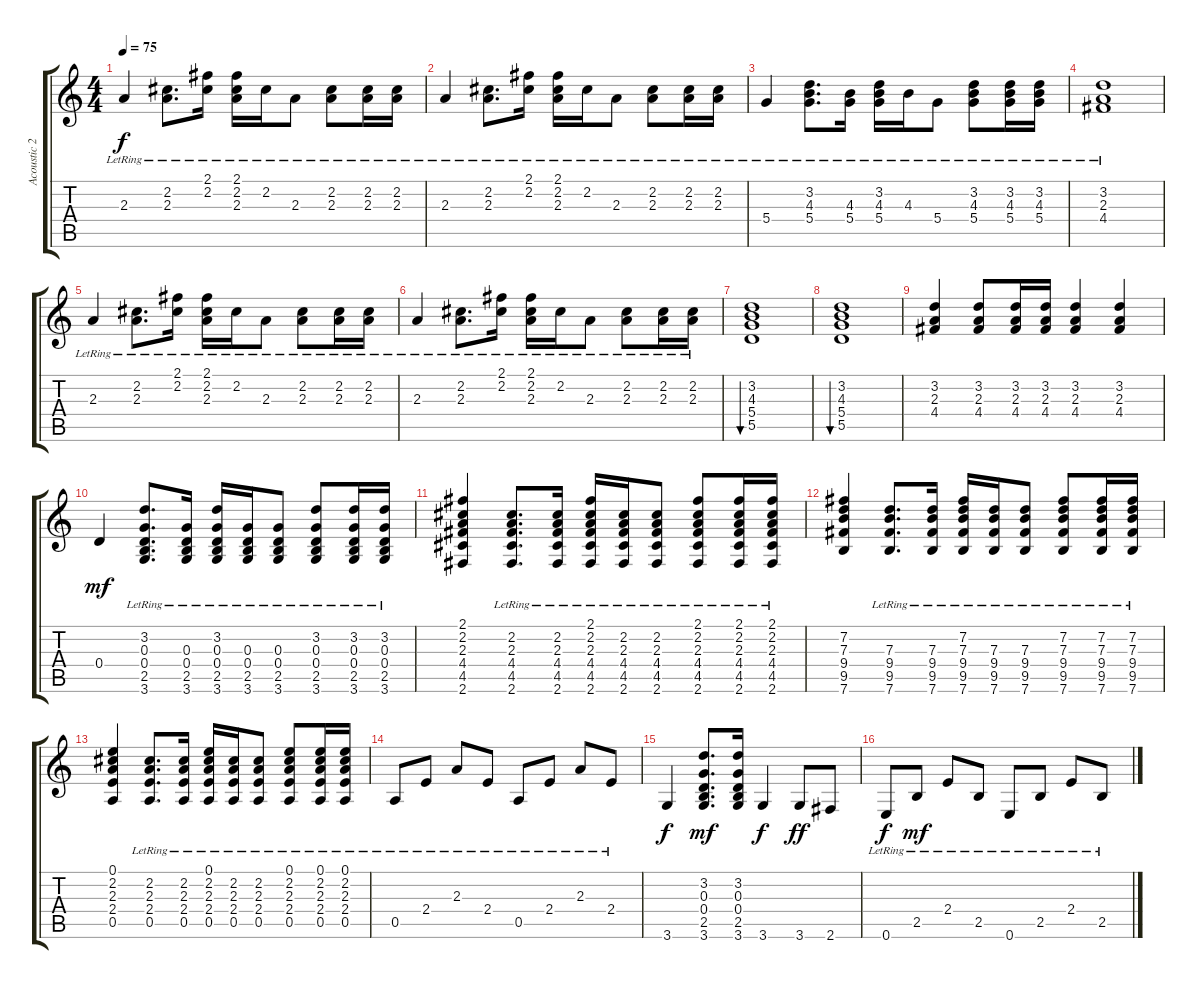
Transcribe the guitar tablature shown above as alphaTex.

\track ("Acoustic 2" "Acoustic 2") {instrument acousticguitarsteel}
\staff {score tabs}
\tuning (E4 B3 G3 D3 A2 E2) {hide}
\ts (4 4)
\tempo 75
\clef g2
\ks c
2.3{lr}.4{dy f} (2.2{lr} 2.3{lr}).8{d} (2.1{lr} 2.2{lr}).16 (2.1{lr} 2.2{lr} 2.3{lr}).16 2.2{lr}.16 2.3{lr}.8 (2.2{lr} 2.3{lr}).8 (2.2{lr} 2.3{lr}).16 (2.2{lr} 2.3{lr}).16 |
2.3{lr}.4 (2.2{lr} 2.3{lr}).8{d} (2.1{lr} 2.2{lr}).16 (2.1{lr} 2.2{lr} 2.3{lr}).16 2.2{lr}.16 2.3{lr}.8 (2.2{lr} 2.3{lr}).8 (2.2{lr} 2.3{lr}).16 (2.2{lr} 2.3{lr}).16 |
5.4{lr}.4 (3.2{lr} 4.3{lr} 5.4{lr}).8{d} (4.3{lr} 5.4{lr}).16 (3.2{lr} 4.3{lr} 5.4{lr}).16 4.3{lr}.16 5.4{lr}.8 (3.2{lr} 4.3{lr} 5.4{lr}).8 (3.2{lr} 4.3{lr} 5.4{lr}).16 (3.2{lr} 4.3{lr} 5.4{lr}).16 |
(3.2{lr} 2.3{lr} 4.4{lr}).1 |
2.3{lr}.4 (2.2{lr} 2.3{lr}).8{d} (2.1{lr} 2.2{lr}).16 (2.1{lr} 2.2{lr} 2.3{lr}).16 2.2{lr}.16 2.3{lr}.8 (2.2{lr} 2.3{lr}).8 (2.2{lr} 2.3{lr}).16 (2.2{lr} 2.3{lr}).16 |
2.3{lr}.4 (2.2{lr} 2.3{lr}).8{d} (2.1{lr} 2.2{lr}).16 (2.1{lr} 2.2{lr} 2.3{lr}).16 2.2{lr}.16 2.3{lr}.8 (2.2{lr} 2.3{lr}).8 (2.2{lr} 2.3{lr}).16 (2.2{lr} 2.3{lr}).16 |
(3.2 4.3 5.4 5.5).1{bu 120} |
(3.2 4.3 5.4 5.5).1{bu 120} |
(3.2 2.3 4.4).4 (3.2 2.3 4.4).8 (3.2 2.3 4.4).16 (3.2 2.3 4.4).16 (3.2 2.3 4.4).4 (3.2 2.3 4.4).4 |
0.4.4{dy mf} (3.2{lr} 0.3{lr} 0.4{lr} 2.5 3.6).8{d} (0.3{lr} 0.4{lr} 2.5 3.6).16 (3.2{lr} 0.3{lr} 0.4{lr} 2.5 3.6).16 (0.3{lr} 0.4 2.5 3.6).16 (0.3 0.4{lr} 2.5 3.6).8 (3.2{lr} 0.3{lr} 0.4{lr} 2.5 3.6).8 (3.2{lr} 0.3{lr} 0.4{lr} 2.5 3.6).16 (3.2{lr} 0.3{lr} 0.4{lr} 2.5 3.6).16 |
(2.1 2.2 2.3 4.4 4.5 2.6).4 (2.2 2.3{lr} 4.4{lr} 4.5 2.6).8{d} (2.2 2.3{lr} 4.4{lr} 4.5 2.6).16 (2.1 2.2{lr} 2.3{lr} 4.4{lr} 4.5 2.6).16 (2.2 2.3{lr} 4.4 4.5 2.6).16 (2.2 2.3 4.4{lr} 4.5 2.6).8 (2.1 2.2{lr} 2.3{lr} 4.4{lr} 4.5 2.6).8 (2.1 2.2{lr} 2.3{lr} 4.4{lr} 4.5 2.6).16 (2.1 2.2{lr} 2.3{lr} 4.4{lr} 4.5 2.6).16 |
(7.2 7.3 9.4 9.5 7.6).4 (7.3{lr} 9.4{lr} 9.5 7.6).8{d} (7.3{lr} 9.4{lr} 9.5 7.6).16 (7.2{lr} 7.3{lr} 9.4{lr} 9.5 7.6).16 (7.3{lr} 9.4 9.5 7.6).16 (7.3 9.4{lr} 9.5 7.6).8 (7.2{lr} 7.3{lr} 9.4{lr} 9.5 7.6).8 (7.2{lr} 7.3{lr} 9.4{lr} 9.5 7.6).16 (7.2{lr} 7.3{lr} 9.4{lr} 9.5 7.6).16 |
(0.1 2.2 2.3 2.4 0.5).4 (2.2 2.3{lr} 2.4{lr} 0.5).8{d} (2.2 2.3{lr} 2.4{lr} 0.5).16 (0.1 2.2{lr} 2.3{lr} 2.4{lr} 0.5).16 (2.2 2.3{lr} 2.4 0.5).16 (2.2 2.3 2.4{lr} 0.5).8 (0.1 2.2{lr} 2.3{lr} 2.4{lr} 0.5).8 (0.1 2.2{lr} 2.3{lr} 2.4{lr} 0.5).16 (0.1 2.2{lr} 2.3{lr} 2.4{lr} 0.5).16 |
0.5{lr}.8 2.4{lr}.8 2.3{lr}.8 2.4{lr}.8 0.5{lr}.8 2.4{lr}.8 2.3{lr}.8 2.4{lr}.8 |
3.6.4{dy f} (3.2 0.3 0.4 2.5 3.6).8{d dy mf} (3.2 0.3 0.4 2.5 3.6).16 3.6.4{dy f} 3.6.8{dy ff volume 13} 2.6.8 |
0.6{lr}.8{dy f} 2.5{lr}.8{dy mf} 2.4{lr}.8 2.5{lr}.8 0.6{lr}.8 2.5{lr}.8 2.4{lr}.8 2.5{lr}.8
